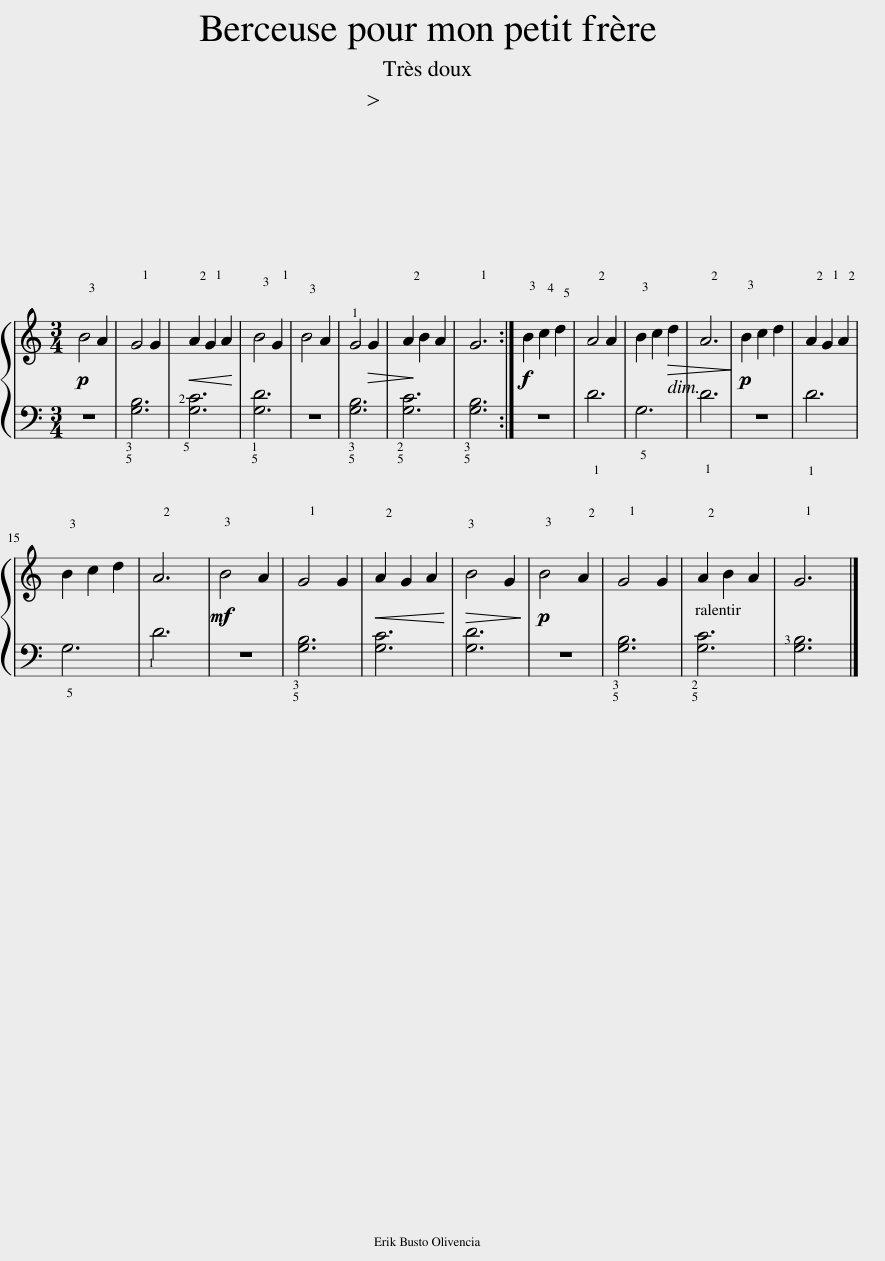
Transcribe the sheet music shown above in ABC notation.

X:1
%%score { 1 | 2 }
L:1/8
M:3/4
I:linebreak $
K:C
V:1 treble
V:2 bass
V:1
!p! !3!B4 A2 | !1!G4 G2 |!<(! !2!A2 !1!G2 A2!<)! | !3!B4 !1!G2 | !3!B4 A2 | %5
 !1!G4!>(!!>(! G2!>)!!>)! | !2!A2 B2 A2 | !1!G6 :|!f! !3!B2 !4!c2 !5!d2 | !2!A4 A2 | %10
 !3!B2 c2!>(! d2!>)! | !2!A6 |!p! !3!B2 c2 d2 | !2!A2 !1!G2 !2!A2 |$ !3!B2 c2 d2 | %15
 !2!A6 |!mf! !3!B4 A2 | !1!G4 G2 |!<(! !2!A2 G2 A2!<)! |!>(! !3!B4 G2!>)! | %20
!p! !3!B4 !2!A2 | !1!G4 G2 | !2!A2 B2 A2 | !1!G6 |] %24
V:2
 z6 | !5!!3![G,B,]6 | !5!!2![G,C]6 | !5!!1![G,D]6 | z6 | %5
 !5!!3![G,B,]6 | !5!!2![G,C]6 | !5!!3![G,B,]6 :| z6 | !1!D6 | %10
 !5!G,6 | !1!D6 | z6 | !1!D6 |$ !5!G,6 | %15
 !1!D6 | z6 | !5!!3![G,B,]6 | [G,C]6 | [G,D]6 | %20
 z6 | !5!!3![G,B,]6 | !5!!2![G,C]6 | !3![G,B,]6 |] %24
